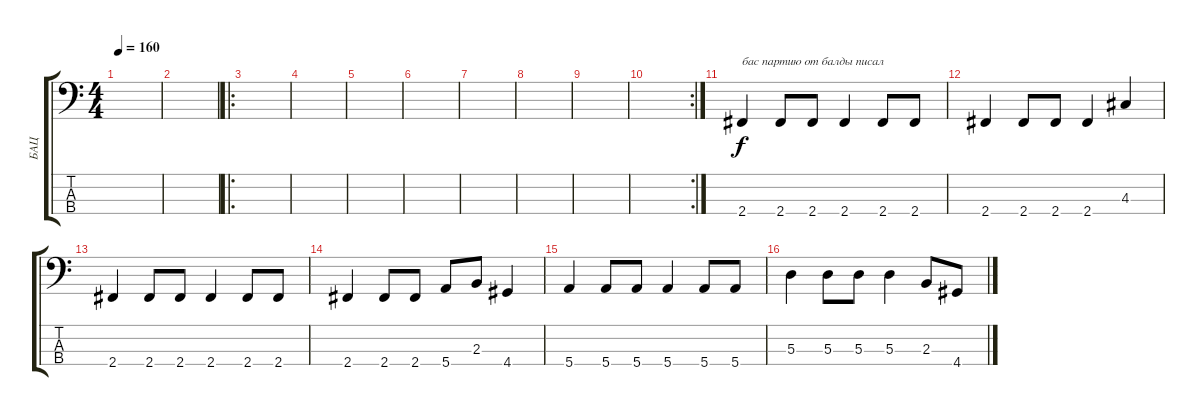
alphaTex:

\track ("БАЦ" "БАЦ") {instrument electricbassfinger}
\staff {score tabs}
\tuning (G2 D2 A1 E1) {hide}
\ts (4 4)
\tempo 160
\clef f4
\ks c
|
|
\ro
|
|
|
|
|
|
|
\rc 2
|
2.4.4{txt "бас партию от балды писал"} 2.4.8 2.4.8 2.4.4 2.4.8 2.4.8 |
2.4.4 2.4.8 2.4.8 2.4.4 4.3.4 |
2.4.4 2.4.8 2.4.8 2.4.4 2.4.8 2.4.8 |
2.4.4 2.4.8 2.4.8 5.4.8 2.3.8 4.4.4 |
5.4.4 5.4.8 5.4.8 5.4.4 5.4.8 5.4.8 |
5.3.4 5.3.8 5.3.8 5.3.4 2.3.8 4.4.8
